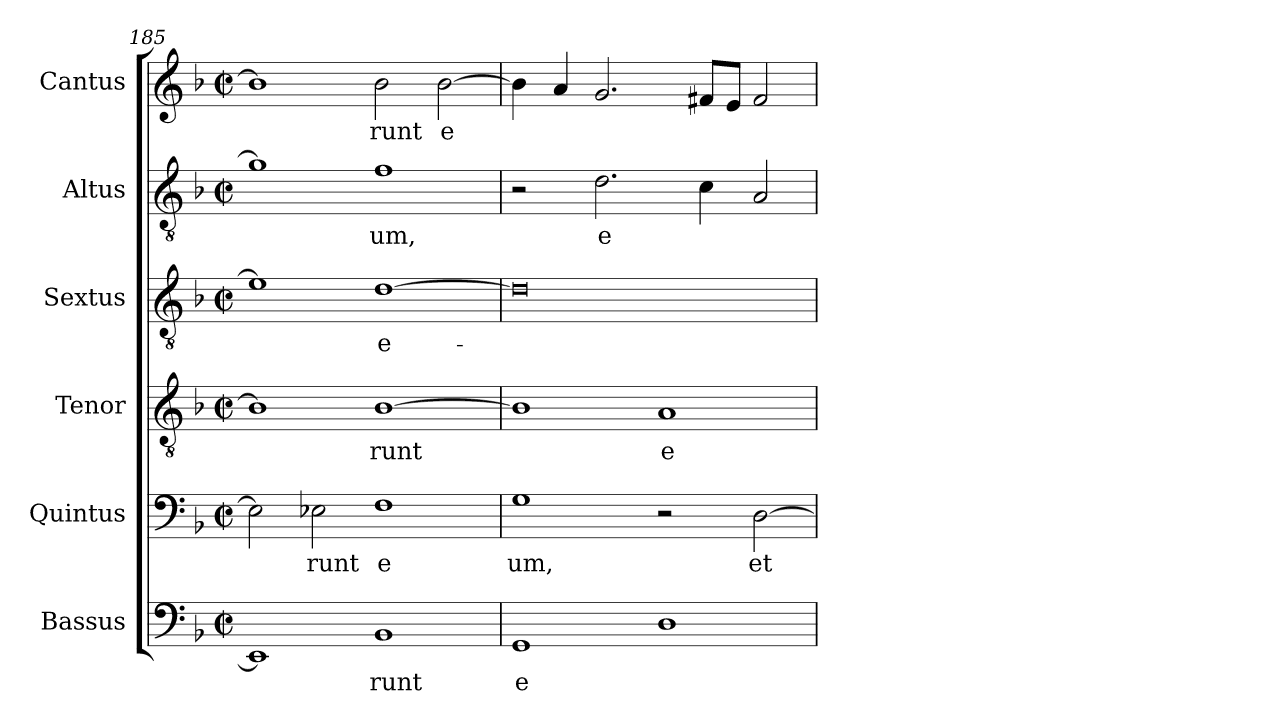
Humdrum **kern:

**kern	**text	**kern	**text	**kern	**text	**kern	**text	**kern	**text	**kern	**text
*part6	*part6	*part5	*part5	*part4	*part4	*part3	*part3	*part2	*part2	*part1	*part1
*staff6	*staff6	*staff5	*staff5	*staff4	*staff4	*staff3	*staff3	*staff2	*staff2	*staff1	*staff1
*I"Bassus	*	*I"Quintus	*	*I"Tenor	*	*I"Sextus	*	*I"Altus	*	*I"Cantus	*
*I'Bassus	*	*I'Quintus	*	*I'Tenor	*	*I'Sextus	*	*I'Altus	*	*I'Cantus	*
*clefF4	*	*clefF4	*	*clefGv2	*	*clefGv2	*	*clefGv2	*	*clefG2	*
*k[b-]	*	*k[b-]	*	*k[b-]	*	*k[b-]	*	*k[b-]	*	*k[b-]	*
*F:	*	*F:	*	*F:	*	*F:	*	*F:	*	*F:	*
*M2/2	*	*M2/2	*	*M2/2	*	*M2/2	*	*M2/2	*	*M2/2	*
*met(c|)	*	*met(c|)	*	*met(c|)	*	*met(c|)	*	*met(c|)	*	*met(c|)	*
=185	=185	=185	=185	=185	=185	=185	=185	=185	=185	=185	=185
1EE-]	.	2E-\]	.	1B-]	.	1e-]	.	1g]	.	1b-]	.
!	!	!	!LO:LY:b:cj	!	!	!	!	!	!	!	!
.	.	2E-X\	runt	.	.	.	.	.	.	.	.
!	!LO:LY:b:cj	!	!LO:LY:b:cj	!	!LO:LY:b	!	!LO:LY:b:rj	!	!LO:LY:b:cj	!	!LO:LY:b:cj
1BB-	runt	1F	e	[>1B-	runt	[>1d	e-	1f	um,	2b-\	runt
!	!	!	!	!	!	!	!	!	!	!	!LO:LY:b:cj
.	.	.	.	.	.	.	.	.	.	[>2b-\	e
=186	=186	=186	=186	=186	=186	=186	=186	=186	=186	=186	=186
!	!LO:LY:b:rj	!	!LO:LY:b:cj	!	!	!	!	!	!	!	!
1GG	e	1G	um,	1B-]	.	0d]	.	2r	.	4b-\]	.
.	.	.	.	.	.	.	.	.	.	4a/	.
!	!	!	!	!	!	!	!	!	!LO:LY:b:cj	!	!
.	.	.	.	.	.	.	.	2.d\	e	2.g/	.
!	!	!	!	!	!LO:LY:b:cj	!	!	!	!	!	!
1D	.	2r	.	1A	e	.	.	.	.	.	.
.	.	.	.	.	.	.	.	4c\	.	8f#/L	.
.	.	.	.	.	.	.	.	.	.	8e/J	.
!	!	!	!LO:LY:b:cj	!	!	!	!	!	!	!	!
.	.	[>2D\	et	.	.	.	.	2A/	.	2f#/	.
=	=	=	=	=	=	=	=	=	=	=	=
*-	*-	*-	*-	*-	*-	*-	*-	*-	*-	*-	*-
